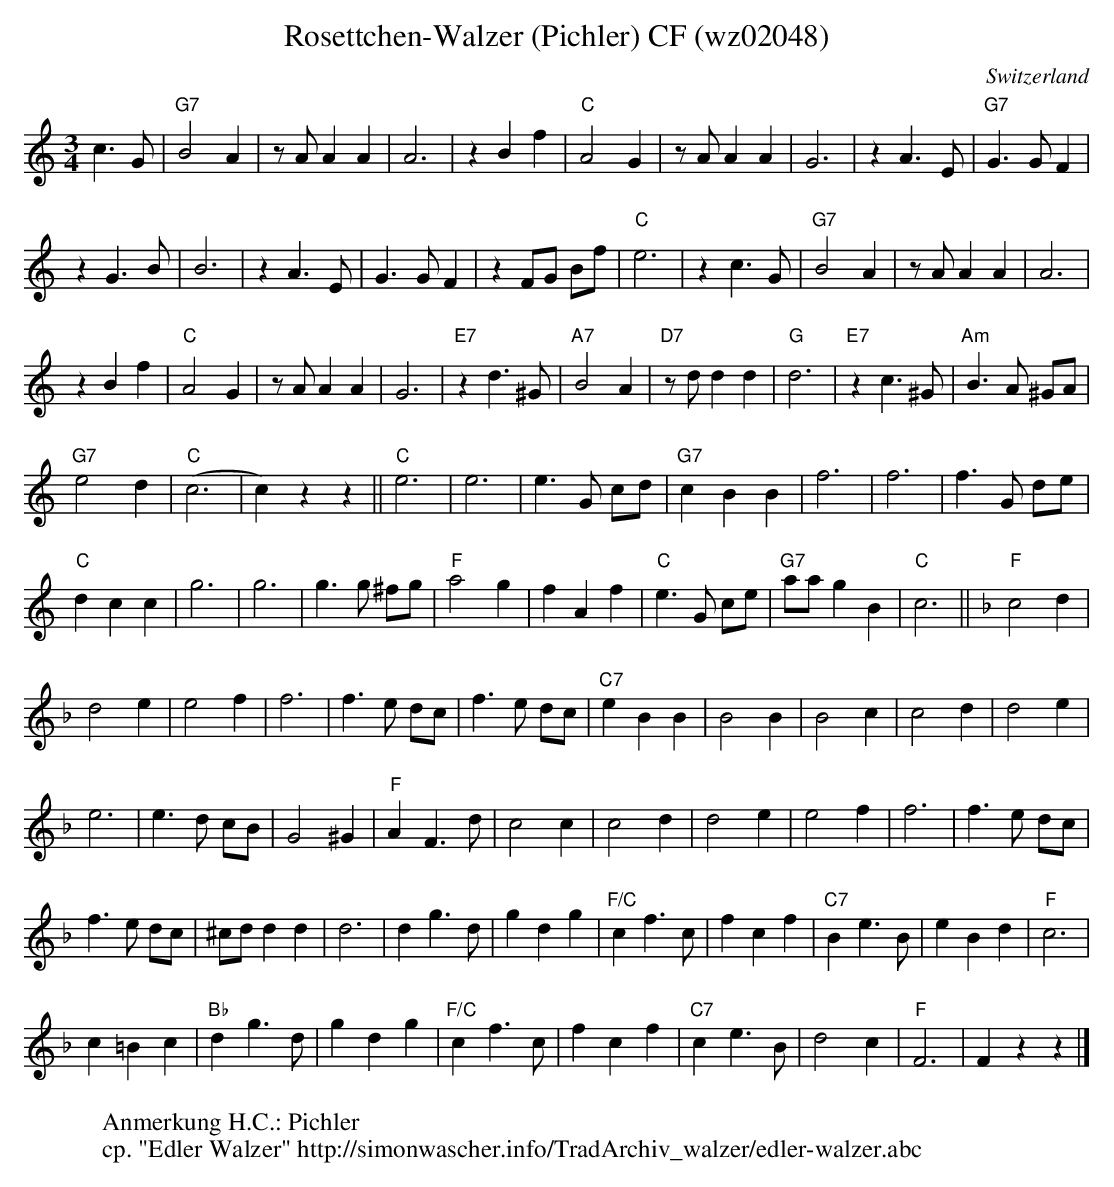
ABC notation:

X:1
T:Rosettchen-Walzer (Pichler) CF (wz02048)
O:Switzerland
M:3/4
L:1/4
K:C major
c>G | "G7"B2A | z/A/ AA | A3 | zBf | "C"A2G | z/A/AA | G3 | zA>E | "G7"G>GF |
zG>B | B3 | zA>E | G>GF | zF/G/ B/f/  | "C"e3 | zc>G | "G7"B2A | z/A/AA | A3 |
zBf | "C"A2G | z/A/AA | G3 | "E7"zd>^G | "A7"B2A | "D7"z/d/dd | "G"d3 | "E7"zc>^G | "Am"B>A ^G/A/ |
"G7"e2d | ("C"c3 | c)zz || "C"e3 | e3 | e>G c/d/ | "G7"cBB | f3 | f3 | f>G d/e/  |
"C"dcc | g3 | g3 | g>g ^f/g/ | "F"a2g | fAf | "C"e>G c/e/ | "G7"a/a/ gB | "C"c3 || [K:F] "F"c2d |
d2e | e2f | f3 | f>e d/c/ | f>e d/c/ | "C7"eBB | B2B | B2c | c2d | d2e |
e3 | e>d c/B/ | G2^G | "F"AF>d | c2c | c2d | d2e | e2f | f3 | f>e d/c/ |
f>e d/c/ | ^c/d/ dd | d3 | dg>d | gdg | "F/C"cf>c | fcf | "C7"Be>B | eBd | "F"c3 |
c=Bc | "Bb"dg>d | gdg | "F/C"cf>c | fcf | "C7"ce>B | d2c | "F"F3 | Fzz |]
W:Anmerkung H.C.: Pichler
W: cp. "Edler Walzer" http://simonwascher.info/TradArchiv_walzer/edler-walzer.abc
